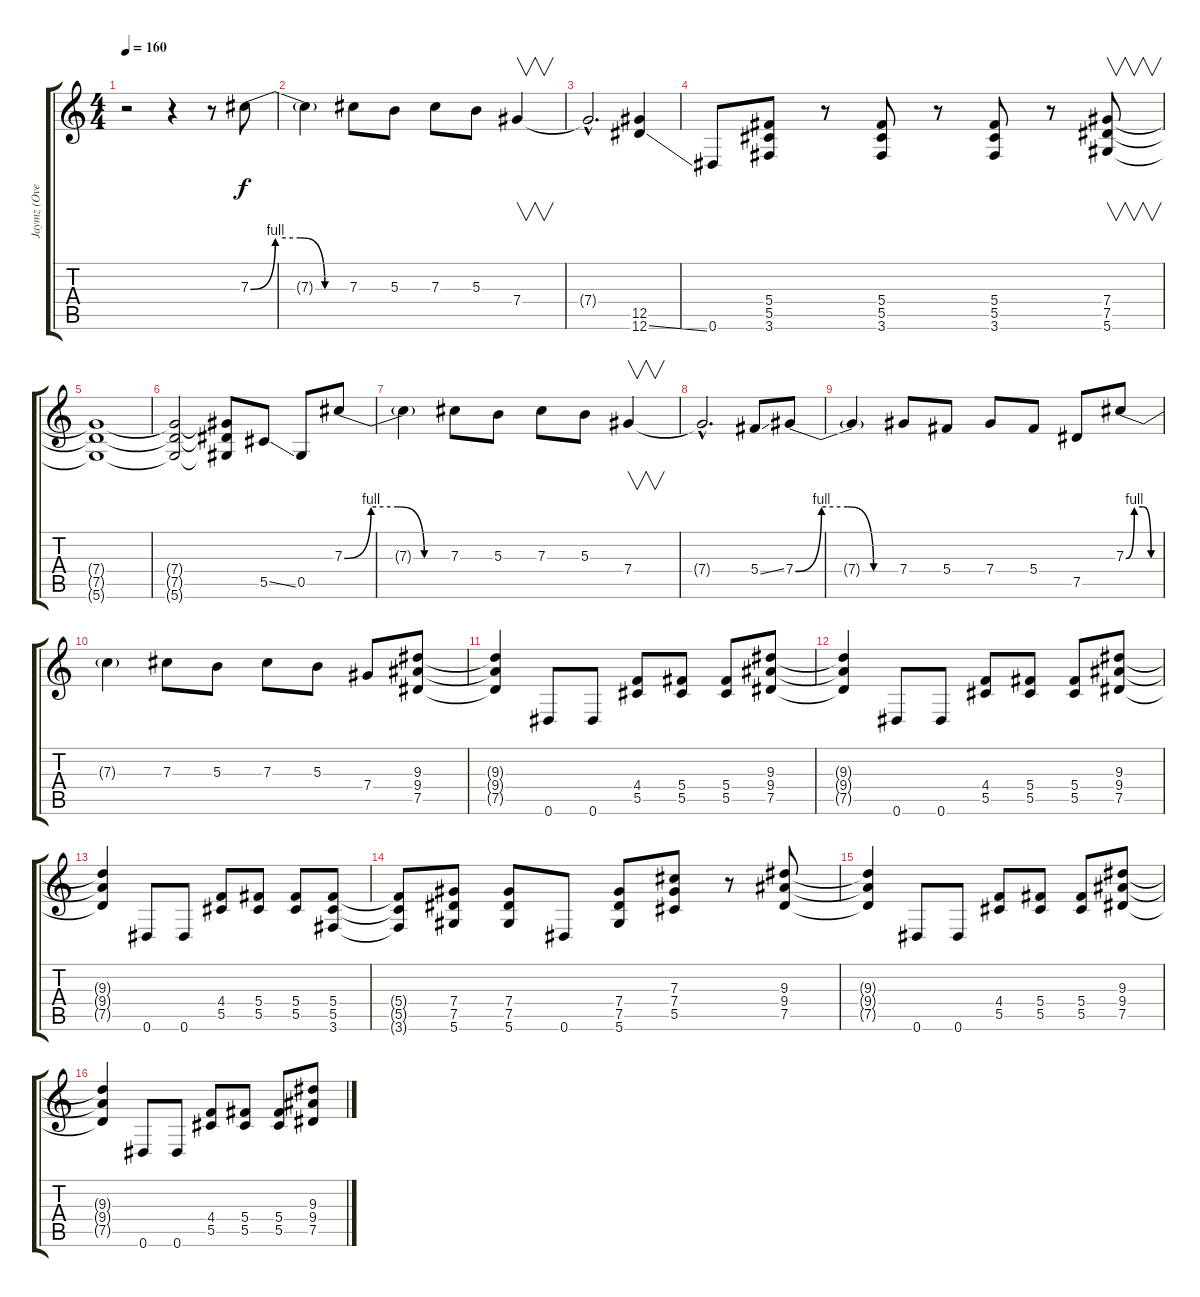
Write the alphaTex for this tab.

\track ("Jaymz (Overdriven Guitar)" "Jaymz (Ove") {instrument overdrivenguitar}
\staff {score tabs}
\tuning (Eb4 Bb3 Gb3 Db3 Ab2 Eb2) {hide}
\ts (4 4)
\tempo 160
\clef g2
\ks c
r.2{dy f instrument overdrivenguitar} r.4 r.8 7.3{be (custom 0 0 15 4 30 4 45 0 60 0)}.8 |
7.3{t}.4 7.3.8 5.3.8 7.3.8 5.3.8 7.4.4{v} |
7.4{hac t}.2{d} (12.5 12.6{ss}).4 |
0.6.8 (5.4 5.5 3.6).8 r.8 (5.4 5.5 3.6).8 r.8 (5.4 5.5 3.6).8 r.8 (7.4 7.5 5.6).8{v} |
(7.4{t} 7.5{t} 5.6{t}).1 |
(7.4{t} 7.5{t} 5.6{t}).2 (7.4{t} 7.5{t} 5.6{t}).8 5.5{ss}.8 0.5.8 7.3{be (custom 0 0 15 4 30 4 45 0 60 0)}.8 |
7.3{t}.4 7.3.8 5.3.8 7.3.8 5.3.8 7.4.4{v} |
7.4{hac t}.2{d} 5.4{ss}.8 7.4{be (custom 0 0 15 4 30 4 45 0 60 0)}.8 |
7.4{t}.4 7.4.8 5.4.8 7.4.8 5.4.8 7.5.8 7.3{be (custom 0 0 15 4 30 4 45 0 60 0)}.8 |
7.3{t}.4 7.3.8 5.3.8 7.3.8 5.3.8 7.4.8 (9.3 9.4 7.5).8 |
(9.3{t} 9.4{t} 7.5{t}).4 0.6.8 0.6.8 (4.4 5.5).8 (5.4 5.5).8 (5.4 5.5).8 (9.3 9.4 7.5).8 |
(9.3{t} 9.4{t} 7.5{t}).4 0.6.8 0.6.8 (4.4 5.5).8 (5.4 5.5).8 (5.4 5.5).8 (9.3 9.4 7.5).8 |
(9.3{t} 9.4{t} 7.5{t}).4 0.6.8 0.6.8 (4.4 5.5).8 (5.4 5.5).8 (5.4 5.5).8 (5.4 5.5 3.6).8 |
(5.4{t} 5.5{t} 3.6{t}).8 (7.4 7.5 5.6).8 (7.4 7.5 5.6).8 0.6.8 (7.4 7.5 5.6).8 (7.3 7.4 5.5).8 r.8 (9.3 9.4 7.5).8 |
(9.3{t} 9.4{t} 7.5{t}).4 0.6.8 0.6.8 (4.4 5.5).8 (5.4 5.5).8 (5.4 5.5).8 (9.3 9.4 7.5).8 |
(9.3{t} 9.4{t} 7.5{t}).4 0.6.8 0.6.8 (4.4 5.5).8 (5.4 5.5).8 (5.4 5.5).8 (9.3 9.4 7.5).8
